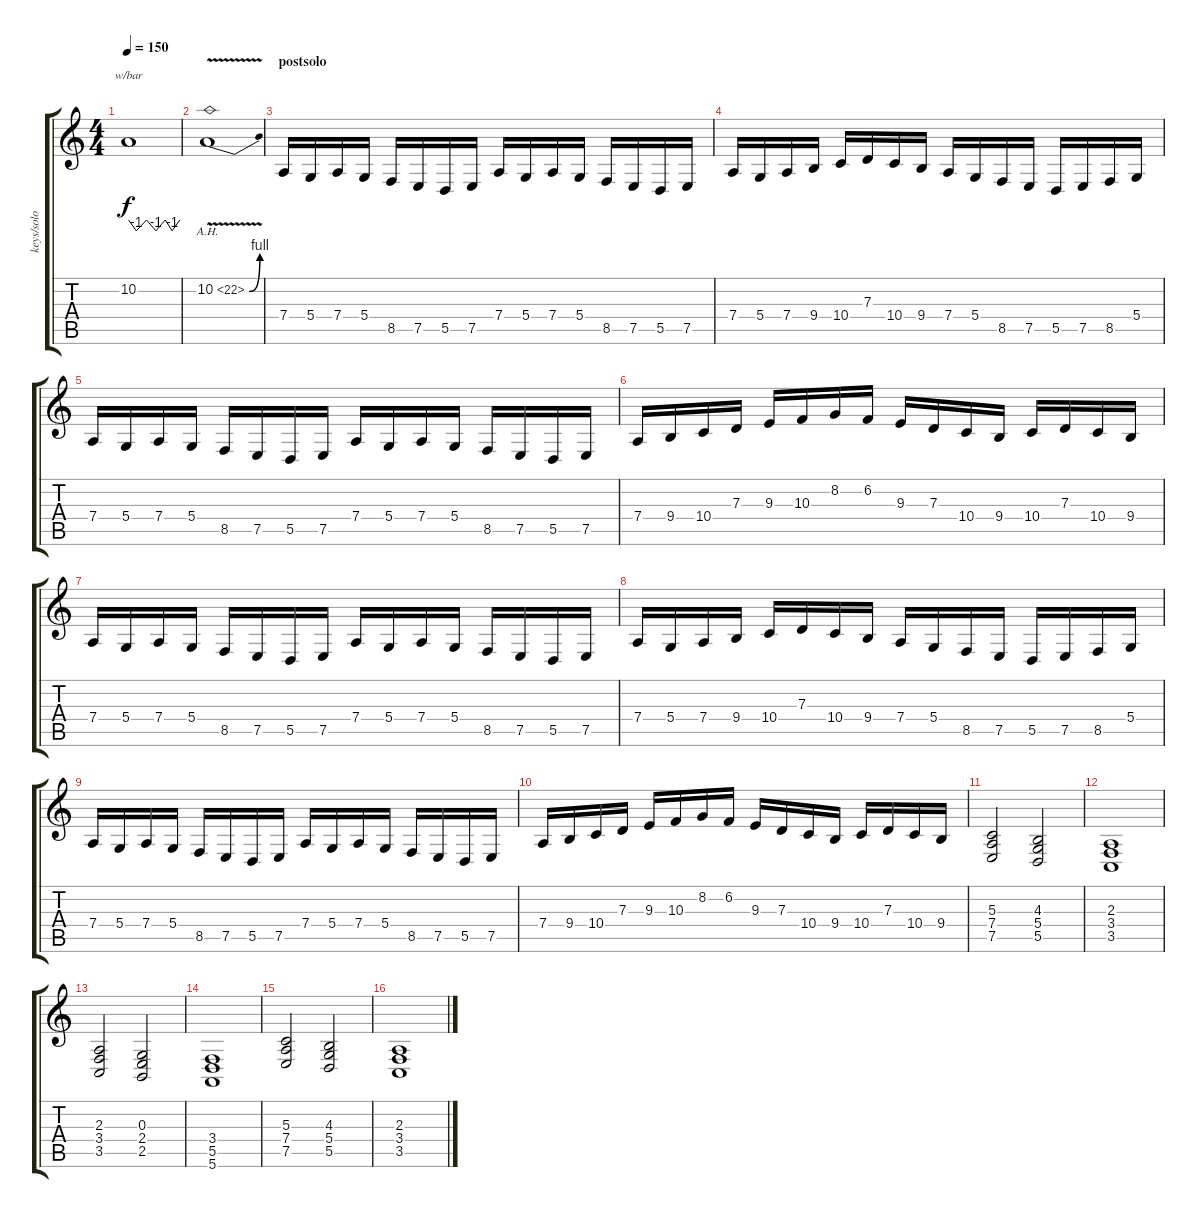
\track ("keys/solo guit" "keys/solo ") {instrument churchorgan}
\staff {score tabs}
\tuning (E4 B3 G3 D3 A2 E2) {hide}
\ts (4 4)
\tempo 150
\clef g2
\ks c
10.2.1{tbe (custom default 0 0 9 -4 21 0 32 -4 43 0 51 -4 60 0) dy f} |
10.2{be (bend 0 0 60 4) ah 12 v}.1 |
\section ("" "postsolo")
7.4.16{instrument churchorgan} 5.4.16 7.4.16 5.4.16 8.5.16 7.5.16 5.5.16 7.5.16 7.4.16 5.4.16 7.4.16 5.4.16 8.5.16 7.5.16 5.5.16 7.5.16 |
7.4.16 5.4.16 7.4.16 9.4.16 10.4.16 7.3.16 10.4.16 9.4.16 7.4.16 5.4.16 8.5.16 7.5.16 5.5.16 7.5.16 8.5.16 5.4.16 |
7.4.16{instrument churchorgan} 5.4.16 7.4.16 5.4.16 8.5.16 7.5.16 5.5.16 7.5.16 7.4.16 5.4.16 7.4.16 5.4.16 8.5.16 7.5.16 5.5.16 7.5.16 |
7.4.16 9.4.16 10.4.16 7.3.16 9.3.16 10.3.16 8.2.16 6.2.16 9.3.16 7.3.16 10.4.16 9.4.16 10.4.16 7.3.16 10.4.16 9.4.16 |
7.4.16{instrument churchorgan} 5.4.16 7.4.16 5.4.16 8.5.16 7.5.16 5.5.16 7.5.16 7.4.16 5.4.16 7.4.16 5.4.16 8.5.16 7.5.16 5.5.16 7.5.16 |
7.4.16 5.4.16 7.4.16 9.4.16 10.4.16 7.3.16 10.4.16 9.4.16 7.4.16 5.4.16 8.5.16 7.5.16 5.5.16 7.5.16 8.5.16 5.4.16 |
7.4.16{instrument churchorgan} 5.4.16 7.4.16 5.4.16 8.5.16 7.5.16 5.5.16 7.5.16 7.4.16 5.4.16 7.4.16 5.4.16 8.5.16 7.5.16 5.5.16 7.5.16 |
7.4.16 9.4.16 10.4.16 7.3.16 9.3.16 10.3.16 8.2.16 6.2.16 9.3.16 7.3.16 10.4.16 9.4.16 10.4.16 7.3.16 10.4.16 9.4.16 |
(5.3 7.4 7.5).2 (4.3 5.4 5.5).2 |
(2.3 3.4 3.5).1 |
(2.3 3.4 3.5).2 (0.3 2.4 2.5).2 |
(3.4 5.5 5.6).1 |
(5.3 7.4 7.5).2 (4.3 5.4 5.5).2 |
(2.3 3.4 3.5).1
